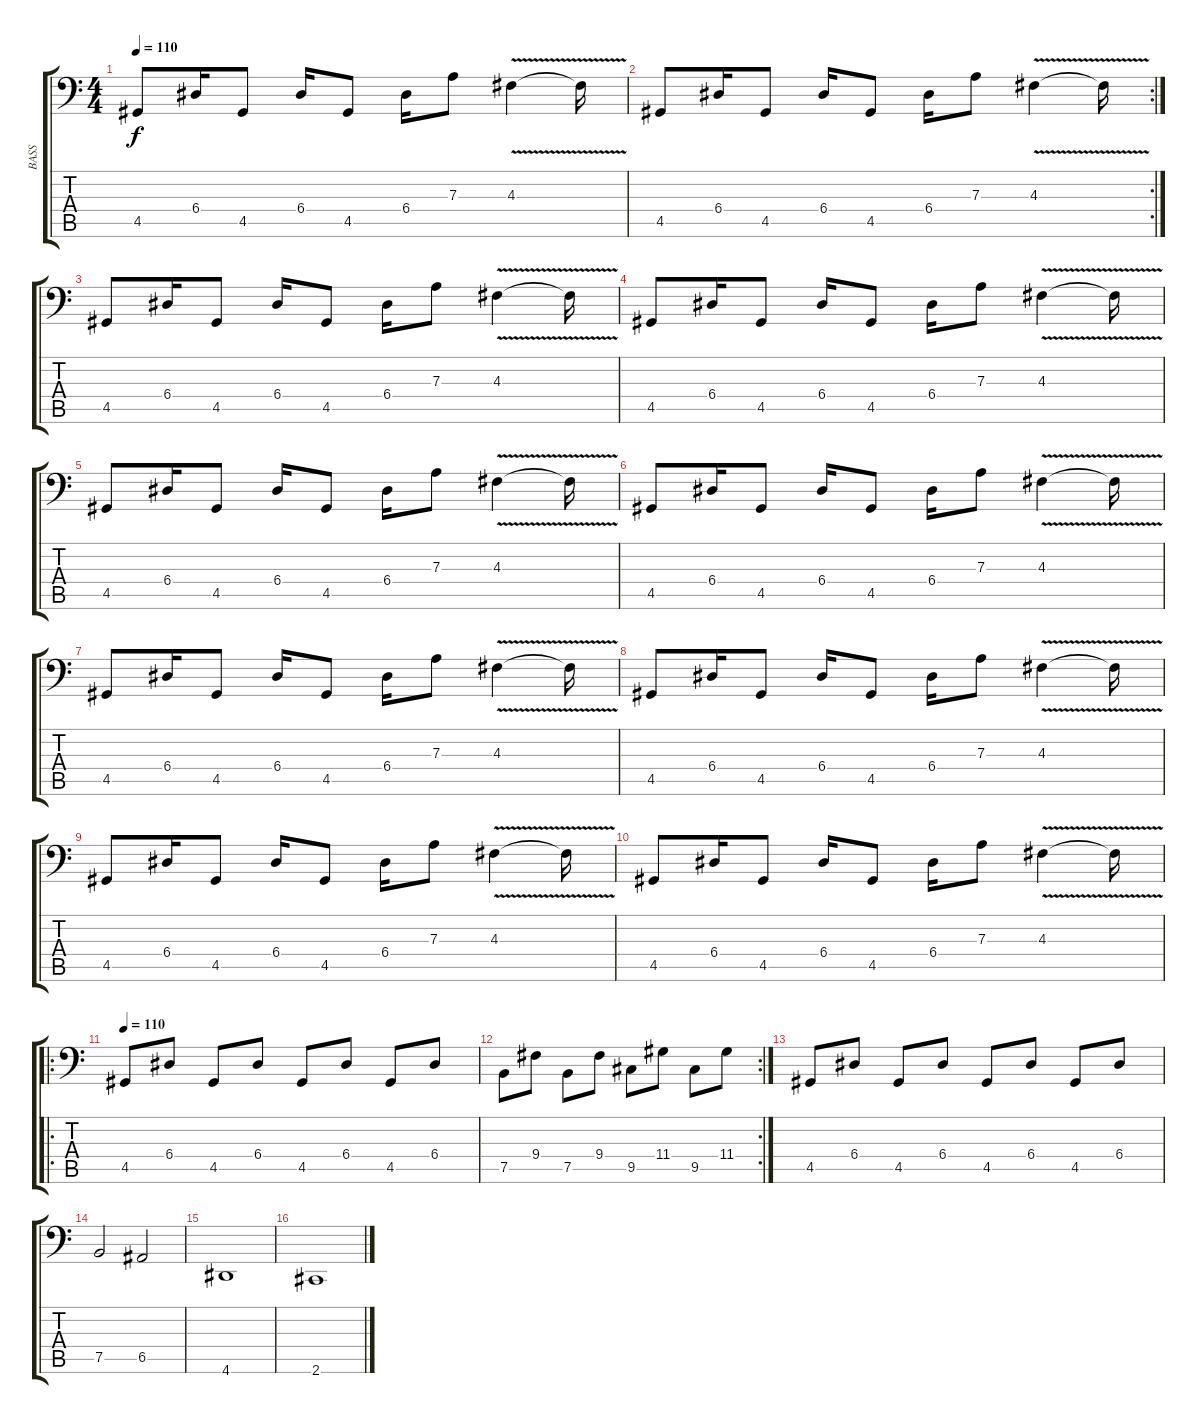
\track ("BASS" "BASS") {instrument electricbassfinger}
\staff {score tabs}
\tuning (C3 G2 D2 A1 E1 B0) {hide}
\ts (4 4)
\tempo 110
\clef f4
\ks c
4.5.8{dy f} 6.4.16 4.5.8 6.4.16 4.5.8 6.4.16 7.3.8 4.3{v}.4 4.3{t}.16 |
\rc 2
4.5.8 6.4.16 4.5.8 6.4.16 4.5.8 6.4.16 7.3.8 4.3{v}.4 4.3{t}.16 |
4.5.8 6.4.16 4.5.8 6.4.16 4.5.8 6.4.16 7.3.8 4.3{v}.4 4.3{t}.16 |
4.5.8 6.4.16 4.5.8 6.4.16 4.5.8 6.4.16 7.3.8 4.3{v}.4 4.3{t}.16 |
4.5.8 6.4.16 4.5.8 6.4.16 4.5.8 6.4.16 7.3.8 4.3{v}.4 4.3{t}.16 |
4.5.8 6.4.16 4.5.8 6.4.16 4.5.8 6.4.16 7.3.8 4.3{v}.4 4.3{t}.16 |
4.5.8 6.4.16 4.5.8 6.4.16 4.5.8 6.4.16 7.3.8 4.3{v}.4 4.3{t}.16 |
4.5.8 6.4.16 4.5.8 6.4.16 4.5.8 6.4.16 7.3.8 4.3{v}.4 4.3{t}.16 |
4.5.8 6.4.16 4.5.8 6.4.16 4.5.8 6.4.16 7.3.8 4.3{v}.4 4.3{t}.16 |
4.5.8 6.4.16 4.5.8 6.4.16 4.5.8 6.4.16 7.3.8 4.3{v}.4 4.3{t}.16 |
\ro
\tempo 110
4.5.8 6.4.8 4.5.8 6.4.8 4.5.8 6.4.8 4.5.8 6.4.8 |
\rc 2
7.5.8 9.4.8 7.5.8 9.4.8 9.5.8 11.4.8 9.5.8 11.4.8 |
4.5.8 6.4.8 4.5.8 6.4.8 4.5.8 6.4.8 4.5.8 6.4.8 |
7.5.2 6.5.2 |
4.6.1 |
2.6.1
